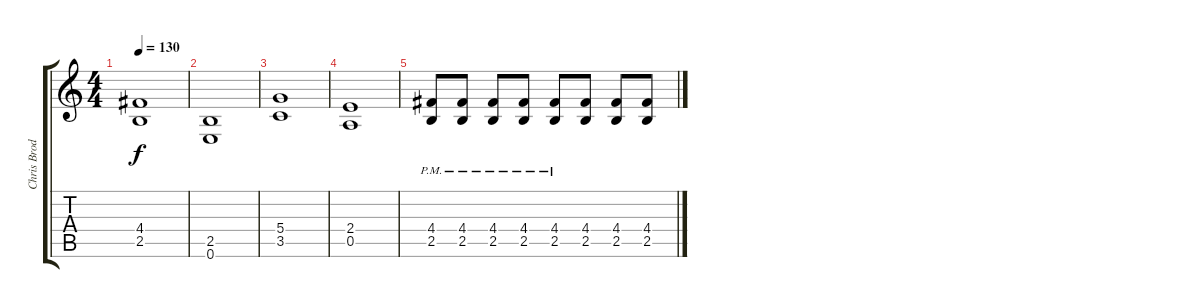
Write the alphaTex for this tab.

\track ("Chris Broderick" "Chris Brod") {instrument distortionguitar}
\staff {score tabs}
\tuning (E4 B3 G3 D3 A2 E2) {hide}
\ts (4 4)
\tempo 130
\clef g2
\ks c
(4.4 2.5).1{dy f} |
(2.5 0.6).1 |
(5.4 3.5).1 |
(2.4 0.5).1 |
(4.4{pm} 2.5{pm}).8 (4.4{pm} 2.5{pm}).8 (4.4{pm} 2.5{pm}).8 (4.4{pm} 2.5{pm}).8 (4.4{pm} 2.5{pm}).8 (4.4 2.5).8 (4.4 2.5).8 (4.4 2.5).8
